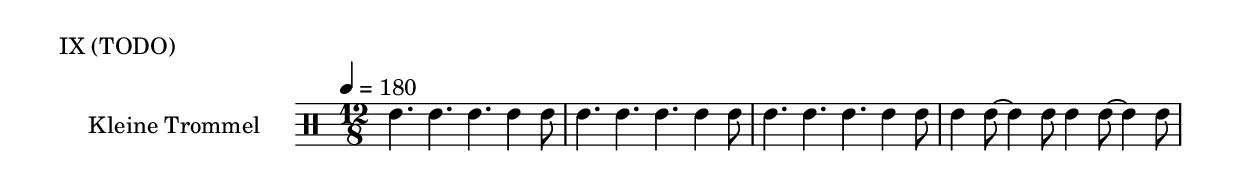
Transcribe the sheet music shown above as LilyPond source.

KleineTrommelNoten = {
        \drummode {
                tommh4. tommh4. tommh4. tommh4 tommh8 |
                tommh4. tommh4. tommh4. tommh4 tommh8 |
                tommh4. tommh4. tommh4. tommh4 tommh8 |
                tommh4 tommh8 ~ tommh4 tommh8 tommh4 tommh8 ~ tommh4 tommh8 |
        }
}

KleineTrommel = {
        \time 12/8
	\tempo 4 = 180
	\set DrumStaff.instrumentName = "Kleine Trommel"
	\set DrumStaff.midiInstrument = "melodic tom"
        \set Staff.midiPanPosition = 1.0
        \set Staff.midiExpression = 0.7
        \new DrumVoice = "KleineTrommel" \KleineTrommelNoten
}

GrossEins = \drummode {
}

GrossZwei = \drummode {
}

GrosseTrommelNoten = {
        \GrossEins | \GrossEins | \GrossEins | \GrossEins 
}

GrosseTrommel = {
	\set Staff.instrumentName = "Große Trommel"
	\set Staff.midiInstrument = "melodic tom"
        \set Staff.midiPanPosition = -1.0
        \new DrumVoice = "GrosseTrommel " \GrosseTrommelNoten
}

\score {
        \header {
                piece = "IX (TODO)"
        }

	\new StaffGroup <<
                \new DrumStaff << \KleineTrommel >>
                %\new DrumStaff << \GrosseTrommel >>
	>>
	\layout {
                indent = 4.0\cm
        }
	\midi {}
}

